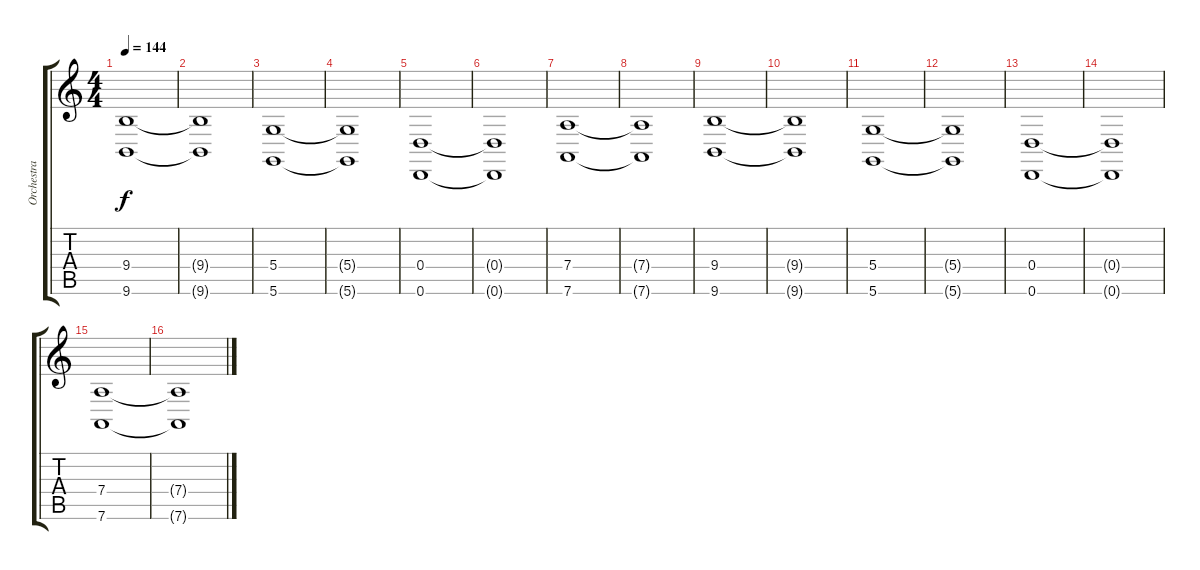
\track ("Orchestra 1" "Orchestra ") {instrument stringensemble1}
\staff {score tabs}
\tuning (E4 B3 G3 D3 A2 D2) {hide}
\ts (4 4)
\tempo 144
\clef g2
\ks c
(9.4 9.6).1{dy f} |
(9.4{t} 9.6{t}).1 |
(5.4 5.6).1 |
(5.4{t} 5.6{t}).1 |
(0.4 0.6).1 |
(0.4{t} 0.6{t}).1 |
(7.4 7.6).1 |
(7.4{t} 7.6{t}).1 |
(9.4 9.6).1 |
(9.4{t} 9.6{t}).1 |
(5.4 5.6).1 |
(5.4{t} 5.6{t}).1 |
(0.4 0.6).1 |
(0.4{t} 0.6{t}).1 |
(7.4 7.6).1 |
(7.4{t} 7.6{t}).1
